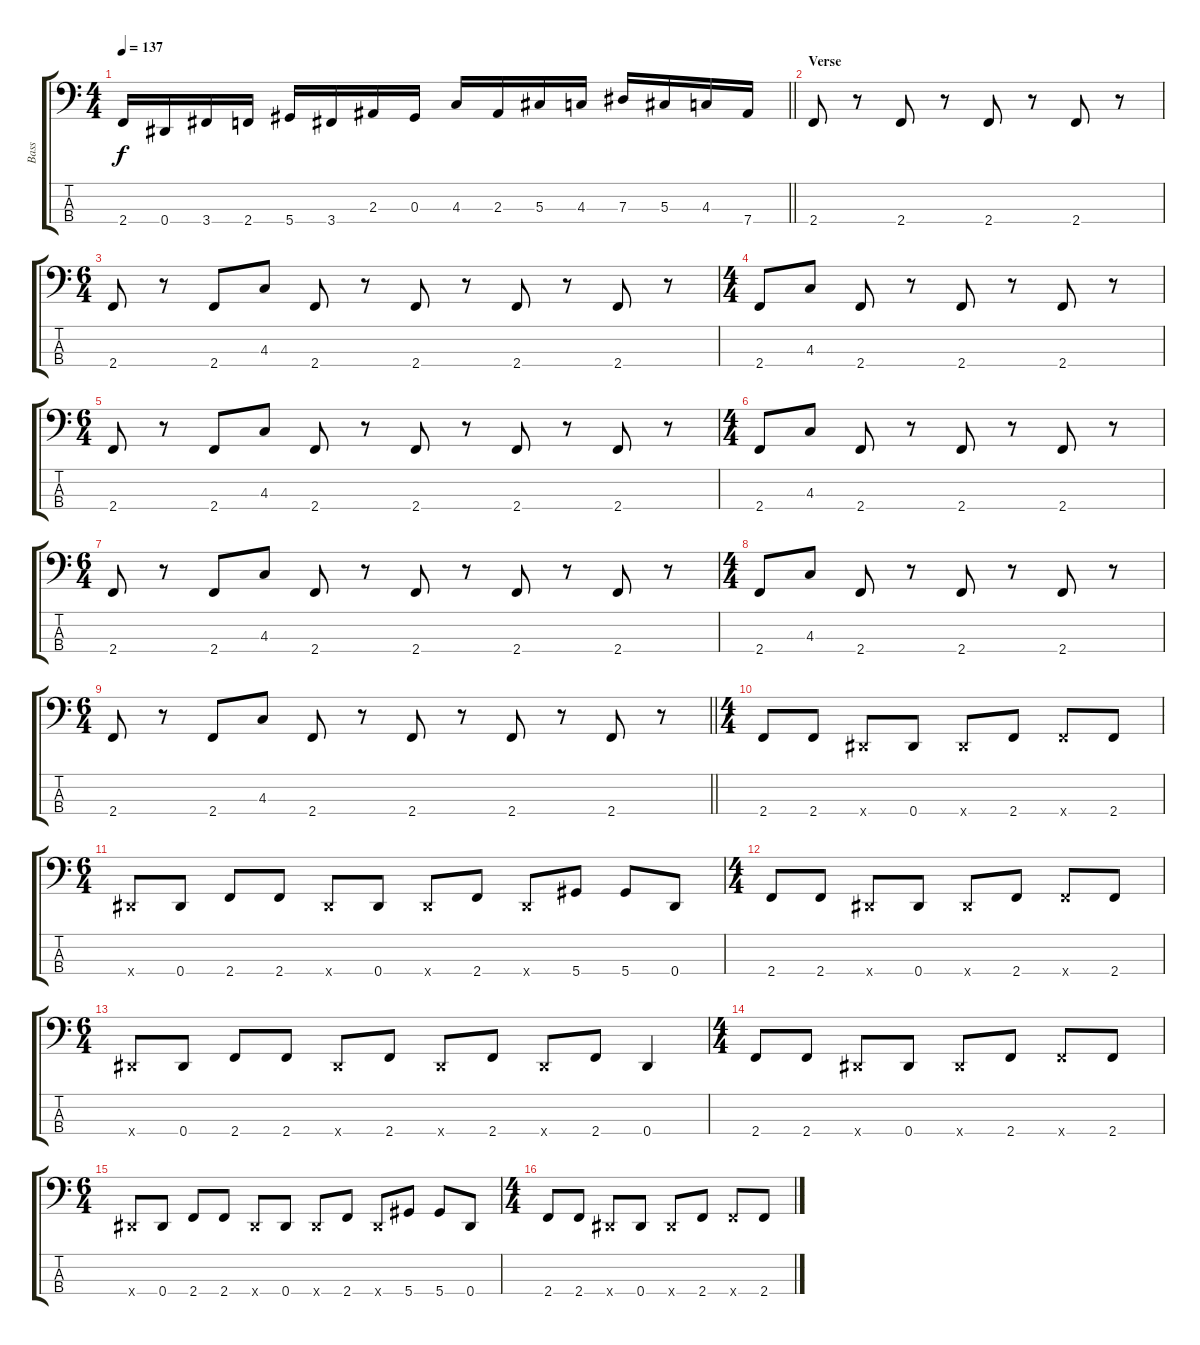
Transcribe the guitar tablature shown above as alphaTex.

\track ("Bass" "Bass") {instrument electricbassfinger}
\staff {score tabs}
\tuning (Gb2 Db2 Ab1 Eb1) {hide}
\ts (4 4)
\tempo 137
\clef f4
\barLineRight lightlight
\ks c
2.4.16{dy f} 0.4.16 3.4.16 2.4.16 5.4.16 3.4.16 2.3.16 0.3.16 4.3.16 2.3.16 5.3.16 4.3.16 7.3.16 5.3.16 4.3.16 7.4.16 |
\section ("" "Verse")
2.4.8 r.8 2.4.8 r.8 2.4.8 r.8 2.4.8 r.8 |
\ts (6 4)
2.4.8 r.8 2.4.8 4.3.8 2.4.8 r.8 2.4.8 r.8 2.4.8 r.8 2.4.8 r.8 |
\ts (4 4)
2.4.8 4.3.8 2.4.8 r.8 2.4.8 r.8 2.4.8 r.8 |
\ts (6 4)
2.4.8 r.8 2.4.8 4.3.8 2.4.8 r.8 2.4.8 r.8 2.4.8 r.8 2.4.8 r.8 |
\ts (4 4)
2.4.8 4.3.8 2.4.8 r.8 2.4.8 r.8 2.4.8 r.8 |
\ts (6 4)
2.4.8 r.8 2.4.8 4.3.8 2.4.8 r.8 2.4.8 r.8 2.4.8 r.8 2.4.8 r.8 |
\ts (4 4)
2.4.8 4.3.8 2.4.8 r.8 2.4.8 r.8 2.4.8 r.8 |
\ts (6 4)
\barLineRight lightlight
2.4.8 r.8 2.4.8 4.3.8 2.4.8 r.8 2.4.8 r.8 2.4.8 r.8 2.4.8 r.8 |
\ts (4 4)
\section ("" "")
2.4.8 2.4.8 0.4{x}.8 0.4.8 0.4{x}.8 2.4.8 2.4{x}.8 2.4.8 |
\ts (6 4)
0.4{x}.8 0.4.8 2.4.8 2.4.8 0.4{x}.8 0.4.8 0.4{x}.8 2.4.8 0.4{x}.8 5.4.8 5.4.8 0.4.8 |
\ts (4 4)
2.4.8 2.4.8 0.4{x}.8 0.4.8 0.4{x}.8 2.4.8 2.4{x}.8 2.4.8 |
\ts (6 4)
0.4{x}.8 0.4.8 2.4.8 2.4.8 0.4{x}.8 2.4.8 0.4{x}.8 2.4.8 0.4{x}.8 2.4.8 0.4.4 |
\ts (4 4)
2.4.8 2.4.8 0.4{x}.8 0.4.8 0.4{x}.8 2.4.8 2.4{x}.8 2.4.8 |
\ts (6 4)
0.4{x}.8 0.4.8 2.4.8 2.4.8 0.4{x}.8 0.4.8 0.4{x}.8 2.4.8 0.4{x}.8 5.4.8 5.4.8 0.4.8 |
\ts (4 4)
2.4.8 2.4.8 0.4{x}.8 0.4.8 0.4{x}.8 2.4.8 2.4{x}.8 2.4.8
